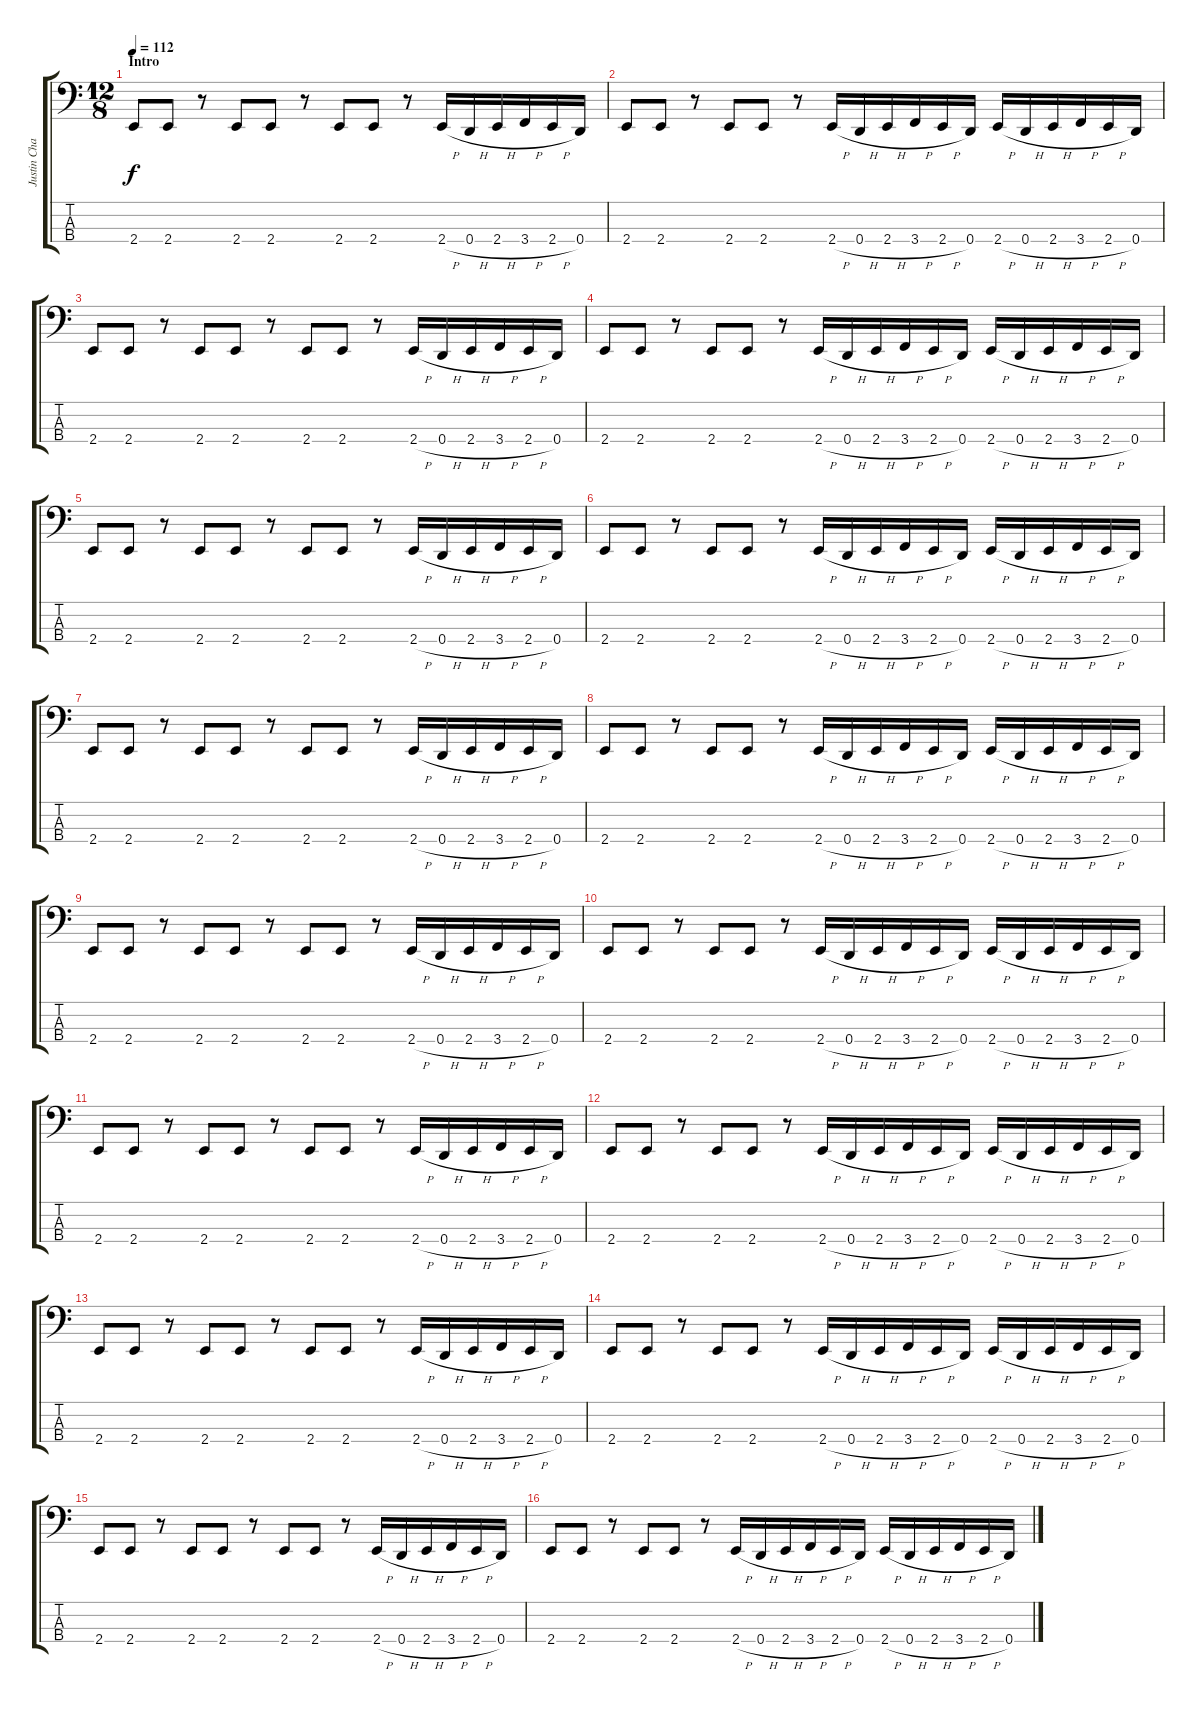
\track ("Justin Chancellor" "Justin Cha") {instrument electricbasspick}
\staff {score tabs}
\tuning (G2 D2 A1 D1) {hide}
\ts (12 8)
\section ("" "Intro")
\tempo 112
\clef f4
\ks c
2.4.8{dy f volume 0 instrument electricbasspick} 2.4.8{volume 1} r.8 2.4.8 2.4.8 r.8 2.4.8 2.4.8 r.8 2.4{h}.16 0.4{h}.16 2.4{h}.16 3.4{h}.16 2.4{h}.16 0.4.16 |
2.4.8 2.4.8 r.8 2.4.8 2.4.8 r.8 2.4{h}.16 0.4{h}.16 2.4{h}.16 3.4{h}.16 2.4{h}.16 0.4.16 2.4{h}.16 0.4{h}.16 2.4{h}.16 3.4{h}.16 2.4{h}.16 0.4.16 |
2.4.8 2.4.8 r.8 2.4.8 2.4.8 r.8 2.4.8 2.4.8 r.8 2.4{h}.16{volume 5} 0.4{h}.16 2.4{h}.16 3.4{h}.16 2.4{h}.16 0.4.16 |
2.4.8 2.4.8 r.8 2.4.8 2.4.8 r.8 2.4{h}.16 0.4{h}.16 2.4{h}.16 3.4{h}.16 2.4{h}.16 0.4.16 2.4{h}.16 0.4{h}.16 2.4{h}.16 3.4{h}.16 2.4{h}.16 0.4.16 |
2.4.8 2.4.8 r.8 2.4.8 2.4.8 r.8 2.4.8 2.4.8 r.8 2.4{h}.16 0.4{h}.16 2.4{h}.16 3.4{h}.16 2.4{h}.16 0.4.16 |
2.4.8 2.4.8 r.8 2.4.8 2.4.8 r.8{volume 16} 2.4{h}.16 0.4{h}.16 2.4{h}.16 3.4{h}.16 2.4{h}.16 0.4.16 2.4{h}.16 0.4{h}.16 2.4{h}.16 3.4{h}.16 2.4{h}.16 0.4.16 |
2.4.8 2.4.8 r.8 2.4.8 2.4.8 r.8 2.4.8 2.4.8 r.8 2.4{h}.16 0.4{h}.16 2.4{h}.16 3.4{h}.16 2.4{h}.16 0.4.16 |
2.4.8 2.4.8 r.8 2.4.8 2.4.8 r.8 2.4{h}.16 0.4{h}.16 2.4{h}.16 3.4{h}.16 2.4{h}.16 0.4.16 2.4{h}.16 0.4{h}.16 2.4{h}.16 3.4{h}.16 2.4{h}.16 0.4.16 |
2.4.8 2.4.8 r.8 2.4.8 2.4.8 r.8 2.4.8 2.4.8 r.8 2.4{h}.16 0.4{h}.16 2.4{h}.16 3.4{h}.16 2.4{h}.16 0.4.16 |
2.4.8 2.4.8 r.8 2.4.8 2.4.8 r.8 2.4{h}.16 0.4{h}.16 2.4{h}.16 3.4{h}.16 2.4{h}.16 0.4.16 2.4{h}.16 0.4{h}.16 2.4{h}.16 3.4{h}.16 2.4{h}.16 0.4.16 |
2.4.8 2.4.8 r.8 2.4.8 2.4.8 r.8 2.4.8 2.4.8 r.8 2.4{h}.16 0.4{h}.16 2.4{h}.16 3.4{h}.16 2.4{h}.16 0.4.16 |
2.4.8 2.4.8 r.8 2.4.8 2.4.8 r.8 2.4{h}.16 0.4{h}.16 2.4{h}.16 3.4{h}.16 2.4{h}.16 0.4.16 2.4{h}.16 0.4{h}.16 2.4{h}.16 3.4{h}.16 2.4{h}.16 0.4.16 |
2.4.8 2.4.8 r.8 2.4.8 2.4.8 r.8 2.4.8 2.4.8 r.8 2.4{h}.16 0.4{h}.16 2.4{h}.16 3.4{h}.16 2.4{h}.16 0.4.16 |
2.4.8 2.4.8 r.8 2.4.8 2.4.8 r.8 2.4{h}.16 0.4{h}.16 2.4{h}.16 3.4{h}.16 2.4{h}.16 0.4.16 2.4{h}.16 0.4{h}.16 2.4{h}.16 3.4{h}.16 2.4{h}.16 0.4.16 |
2.4.8 2.4.8 r.8 2.4.8 2.4.8 r.8 2.4.8 2.4.8 r.8 2.4{h}.16 0.4{h}.16 2.4{h}.16 3.4{h}.16 2.4{h}.16 0.4.16 |
2.4.8 2.4.8 r.8 2.4.8 2.4.8 r.8 2.4{h}.16 0.4{h}.16 2.4{h}.16 3.4{h}.16 2.4{h}.16 0.4.16 2.4{h}.16 0.4{h}.16 2.4{h}.16 3.4{h}.16 2.4{h}.16 0.4.16
